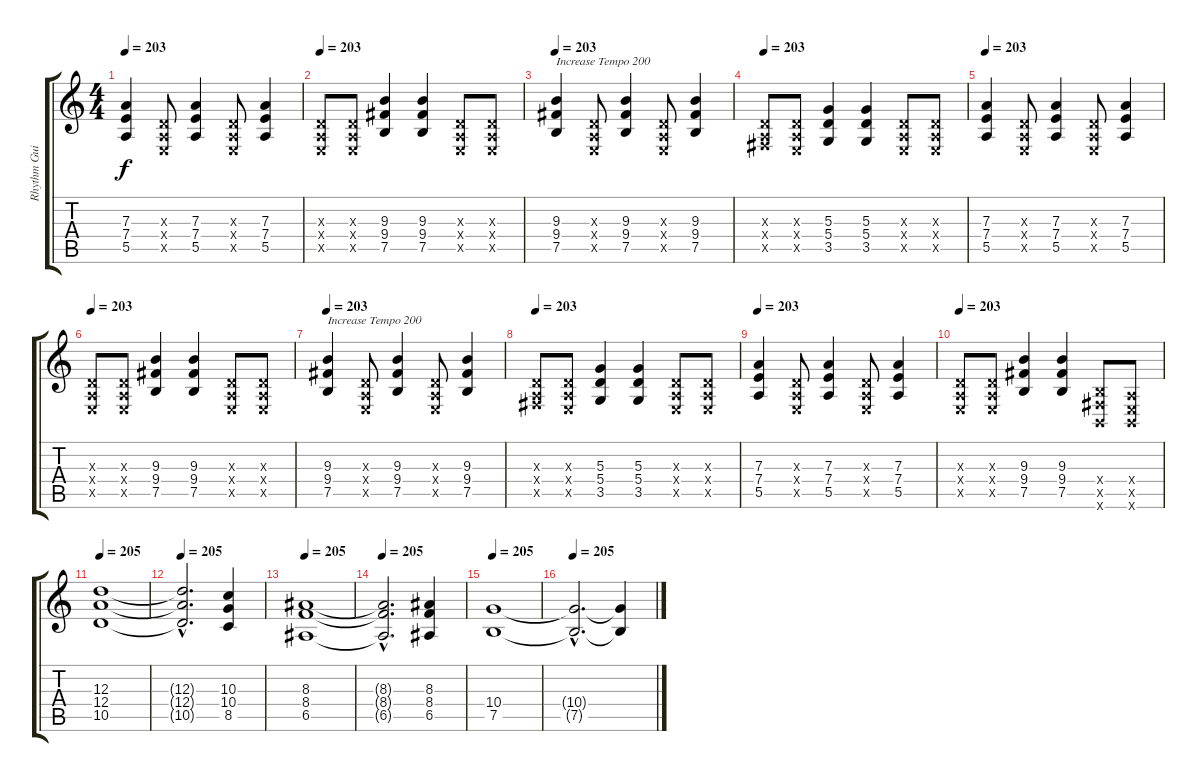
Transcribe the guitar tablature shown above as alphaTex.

\track ("Rhythm Guitar I" "Rhythm Gui") {instrument distortionguitar}
\staff {score tabs}
\tuning (B3 Gb3 D3 A2 E2 B1) {hide}
\ts (4 4)
\tempo 203
\clef g2
\ks c
(7.3 7.4 5.5).4{dy f} (0.3{x} 0.4{x} 0.5{x}).8 (7.3 7.4 5.5).4 (0.3{x} 0.4{x} 0.5{x}).8 (7.3 7.4 5.5).4 |
\tempo 203
(0.3{x} 0.4{x} 0.5{x}).8 (0.3{x} 0.4{x} 0.5{x}).8 (9.3 9.4 7.5).4 (9.3 9.4 7.5).4 (0.3{x} 0.4{x} 0.5{x}).8 (0.3{x} 0.4{x} 0.5{x}).8 |
\tempo 203
(9.3 9.4 7.5).4{txt "Increase Tempo 200"} (0.3{x} 0.4{x} 0.5{x}).8 (9.3 9.4 7.5).4 (0.3{x} 0.4{x} 0.5{x}).8 (9.3 9.4 7.5).4 |
\tempo 203
(0.3{x} 0.4{x} 2.5{x}).8 (0.3{x} 0.4{x} 0.5{x}).8 (5.3 5.4 3.5).4 (5.3 5.4 3.5).4 (0.3{x} 0.4{x} 0.5{x}).8 (0.3{x} 0.4{x} 0.5{x}).8 |
\tempo 203
(7.3 7.4 5.5).4 (0.3{x} 0.4{x} 0.5{x}).8 (7.3 7.4 5.5).4 (0.3{x} 0.4{x} 0.5{x}).8 (7.3 7.4 5.5).4 |
\tempo 203
(0.3{x} 0.4{x} 0.5{x}).8 (0.3{x} 0.4{x} 0.5{x}).8 (9.3 9.4 7.5).4 (9.3 9.4 7.5).4 (0.3{x} 0.4{x} 0.5{x}).8 (0.3{x} 0.4{x} 0.5{x}).8 |
\tempo 203
(9.3 9.4 7.5).4{txt "Increase Tempo 200"} (0.3{x} 0.4{x} 0.5{x}).8 (9.3 9.4 7.5).4 (0.3{x} 0.4{x} 0.5{x}).8 (9.3 9.4 7.5).4 |
\tempo 203
(0.3{x} 0.4{x} 2.5{x}).8 (0.3{x} 0.4{x} 0.5{x}).8 (5.3 5.4 3.5).4 (5.3 5.4 3.5).4 (0.3{x} 0.4{x} 0.5{x}).8 (0.3{x} 0.4{x} 0.5{x}).8 |
\tempo 203
(7.3 7.4 5.5).4 (0.3{x} 0.4{x} 0.5{x}).8 (7.3 7.4 5.5).4 (0.3{x} 0.4{x} 0.5{x}).8 (7.3 7.4 5.5).4 |
\tempo 203
(0.3{x} 0.4{x} 0.5{x}).8 (0.3{x} 0.4{x} 0.5{x}).8 (9.3 9.4 7.5).4 (9.3 9.4 7.5).4 (2.4{x} 2.5{x} 0.6{x}).8 (0.4{x} 0.5{x} 0.6{x}).8 |
\tempo 205
(12.3 12.4 10.5).1 |
\tempo 205
(12.3{hac t} 12.4{hac t} 10.5{hac t}).2{d} (10.3 10.4 8.5).4 |
\tempo 205
(8.3 8.4 6.5).1 |
\tempo 205
(8.3{hac t} 8.4{hac t} 6.5{hac t}).2{d} (8.3 8.4 6.5).4 |
\tempo 205
(10.4 7.5).1 |
\tempo 205
(10.4{hac t} 7.5{hac t}).2{d} (10.4{t} 7.5{t}).4
